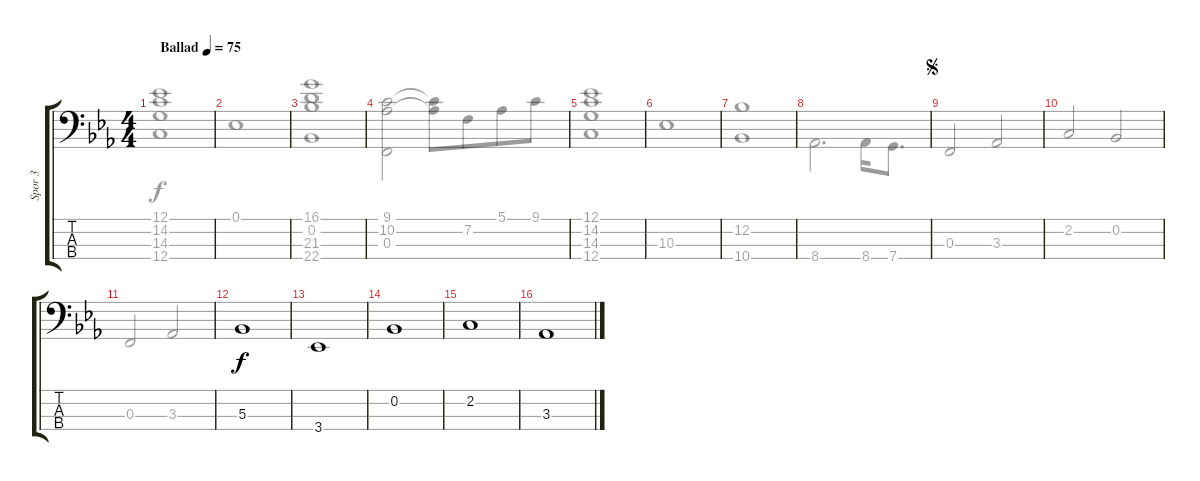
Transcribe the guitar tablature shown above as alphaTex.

\track ("Spor 3" "Spor 3") {instrument acousticbass}
\staff {score tabs}
\tuning (Eb2 Bb1 F1 C1) {hide}
\voice
\ts (4 4)
\tempo (75 "Ballad")
\clef f4
\ks eb
|
|
|
|
|
|
|
|
\jump segno
|
|
|
5.3.1 |
3.4.1 |
0.2.1 |
2.2.1 |
3.3.1
\voice
\clef f4
\ottava regular
\simile none
\ks eb
(12.1 14.2 14.3 12.4).1{dy f} |
0.1.1 |
(16.1 0.2 21.3 22.4).1 |
(9.1 10.2 0.3).2 (9.1{t} 10.2{t}).8 7.2.8{beam merge} 5.1.8 9.1.8 |
(12.1 14.2 14.3 12.4).1 |
10.3.1 |
(12.2 10.4).1 |
8.4.2{d} 8.4.16 7.4.8{d} |
0.3.2{beam Up} 3.3.2{beam Up} |
2.2.2{beam Up} 0.2.2{beam Up} |
0.3.2{beam Up} 3.3.2{beam Up} |
|
|
|
|
